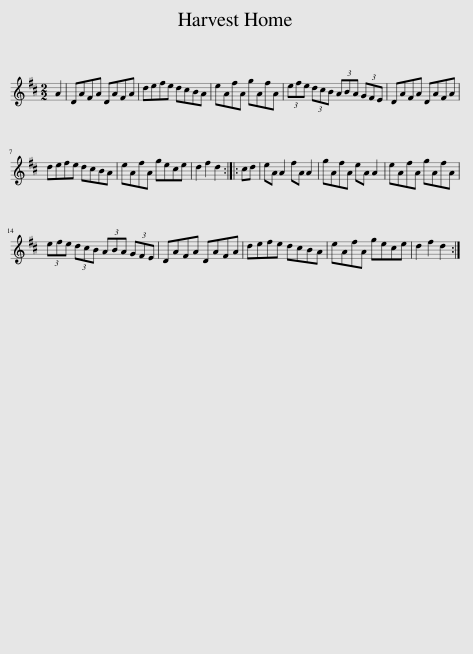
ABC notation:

X:1
L:1/8
M:2/2
I:linebreak $
K:D
V:1 treble
V:1
 A2 | DAFA DAFA | defe dcBA | eAfA gAfA | (3efe (3dcB (3ABA (3GFE | %5
 DAFA DAFA |$ defe dcBA | eAfA gece | d2 f2 d2 :: cd | %10
 eA A2 fA A2 | gAfA eA A2 | eAfA gAfA |$ (3efe (3dcB (3ABA (3GFE | DAFA DAFA | %15
 defe dcBA | eAfA gece | d2 f2 d2 :| %18
